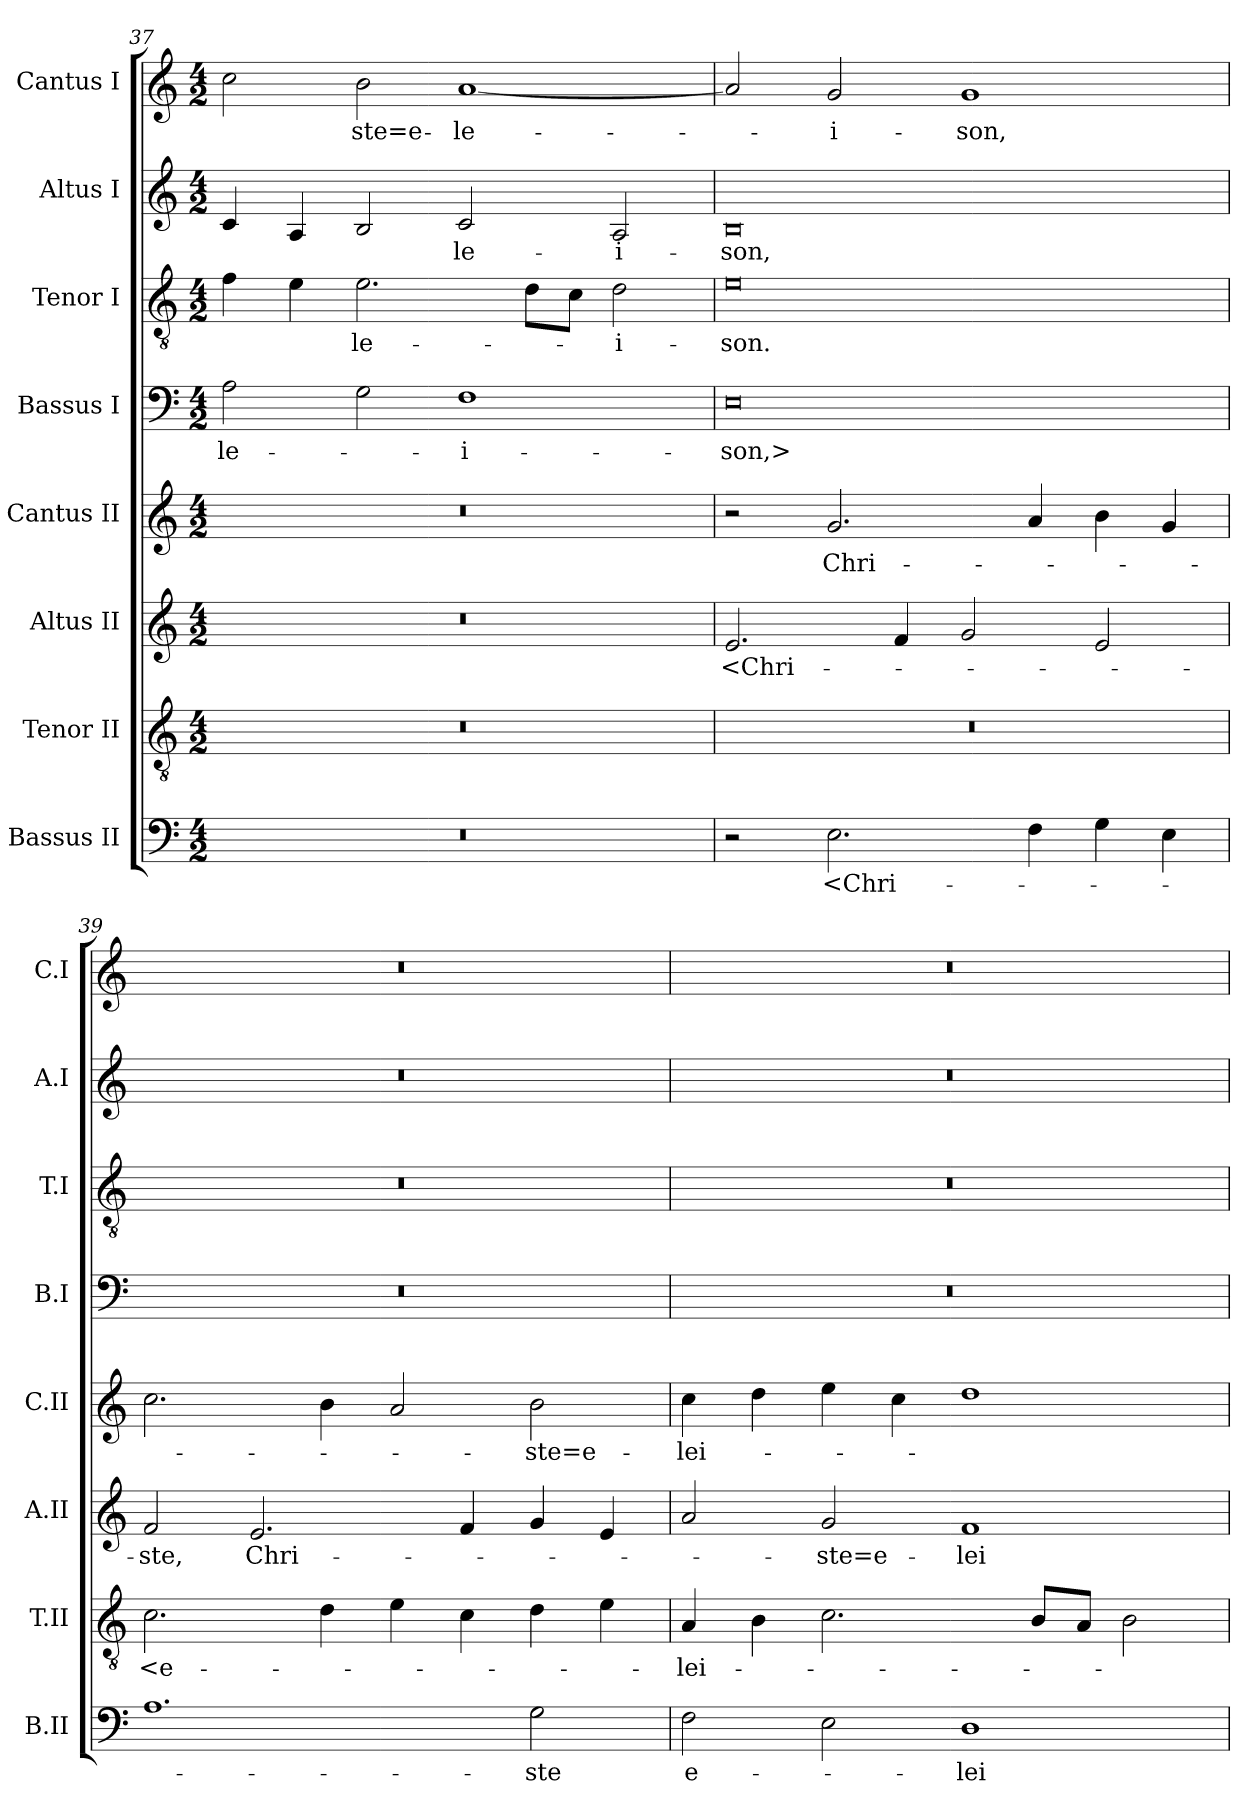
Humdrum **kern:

**kern	**text	**kern	**text	**kern	**text	**kern	**text	**kern	**text	**kern	**text	**kern	**text	**kern	**text
*part8	*part8	*part7	*part7	*part6	*part6	*part5	*part5	*part4	*part4	*part3	*part3	*part2	*part2	*part1	*part1
*staff8	*staff8	*staff7	*staff7	*staff6	*staff6	*staff5	*staff5	*staff4	*staff4	*staff3	*staff3	*staff2	*staff2	*staff1	*staff1
*I"Bassus II	*	*I"Tenor II	*	*I"Altus II	*	*I"Cantus II	*	*I"Bassus I	*	*I"Tenor I	*	*I"Altus I	*	*I"Cantus I	*
*I'B.II	*	*I'T.II	*	*I'A.II	*	*I'C.II	*	*I'B.I	*	*I'T.I	*	*I'A.I	*	*I'C.I	*
*clefF4	*	*clefGv2	*	*clefG2	*	*clefG2	*	*clefF4	*	*clefGv2	*	*clefG2	*	*clefG2	*
*	*	*ITrd7c12	*	*	*	*	*	*	*	*ITrd7c12	*	*	*	*	*
*k[]	*	*k[]	*	*k[]	*	*k[]	*	*k[]	*	*k[]	*	*k[]	*	*k[]	*
*C:	*	*C:	*	*C:	*	*C:	*	*C:	*	*C:	*	*C:	*	*C:	*
*M4/2	*	*M4/2	*	*M4/2	*	*M4/2	*	*M4/2	*	*M4/2	*	*M4/2	*	*M4/2	*
=37	=37	=37	=37	=37	=37	=37	=37	=37	=37	=37	=37	=37	=37	=37	=37
0r	.	0r	.	0r	.	0r	.	2A\	-le-	4F\	.	4c/	.	2cc\	.
.	.	.	.	.	.	.	.	.	.	4E\	.	4A/	.	.	.
.	.	.	.	.	.	.	.	2G\	.	2.E\	-le-	2B/	.	2b\	-ste=e-
.	.	.	.	.	.	.	.	1F\	-i-	.	.	2c/	-le-	[1a/	-le-
.	.	.	.	.	.	.	.	.	.	8D\L	.	.	.	.	.
.	.	.	.	.	.	.	.	.	.	8C\J	.	.	.	.	.
.	.	.	.	.	.	.	.	.	.	2D\	-i-	2A/	-i-	.	.
=38	=38	=38	=38	=38	=38	=38	=38	=38	=38	=38	=38	=38	=38	=38	=38
2r	.	0r	.	2.e/	<Chri-	2r	.	0E\	-son,>	0E\	-son.	0B/	-son,	2a/]	.
2.E\	<Chri-	.	.	.	.	2.g/	Chri-	.	.	.	.	.	.	2g/	-i-
.	.	.	.	4f/	.	.	.	.	.	.	.	.	.	.	.
.	.	.	.	2g/	.	.	.	.	.	.	.	.	.	1g/	-son,
4F\	.	.	.	.	.	4a/	.	.	.	.	.	.	.	.	.
4G\	.	.	.	2e/	.	4b\	.	.	.	.	.	.	.	.	.
4E\	.	.	.	.	.	4g/	.	.	.	.	.	.	.	.	.
=39	=39	=39	=39	=39	=39	=39	=39	=39	=39	=39	=39	=39	=39	=39	=39
1.A\	.	2.C\	<e-	2f/	-ste,	2.cc\	.	0r	.	0r	.	0r	.	0r	.
.	.	.	.	2.e/	Chri-	.	.	.	.	.	.	.	.	.	.
.	.	4D\	.	.	.	4b\	.	.	.	.	.	.	.	.	.
.	.	4E\	.	.	.	2a/	.	.	.	.	.	.	.	.	.
.	.	4C\	.	4f/	.	.	.	.	.	.	.	.	.	.	.
2G\	-ste	4D\	.	4g/	.	2b\	-ste=e-	.	.	.	.	.	.	.	.
.	.	4E\	.	4e/	.	.	.	.	.	.	.	.	.	.	.
=40	=40	=40	=40	=40	=40	=40	=40	=40	=40	=40	=40	=40	=40	=40	=40
2F\	e-	4AA/	-lei-	2a/	.	4cc\	-lei-	0r	.	0r	.	0r	.	0r	.
.	.	4BB\	.	.	.	4dd\	.	.	.	.	.	.	.	.	.
2E\	.	2.C\	.	2g/	-ste=e-	4ee\	.	.	.	.	.	.	.	.	.
.	.	.	.	.	.	4cc\	.	.	.	.	.	.	.	.	.
1D\	-lei-	.	.	1f/	-lei-	1dd\	.	.	.	.	.	.	.	.	.
.	.	8BB/L	.	.	.	.	.	.	.	.	.	.	.	.	.
.	.	8AA/J	.	.	.	.	.	.	.	.	.	.	.	.	.
.	.	2BB\	.	.	.	.	.	.	.	.	.	.	.	.	.
=	=	=	=	=	=	=	=	=	=	=	=	=	=	=	=
*-	*-	*-	*-	*-	*-	*-	*-	*-	*-	*-	*-	*-	*-	*-	*-
